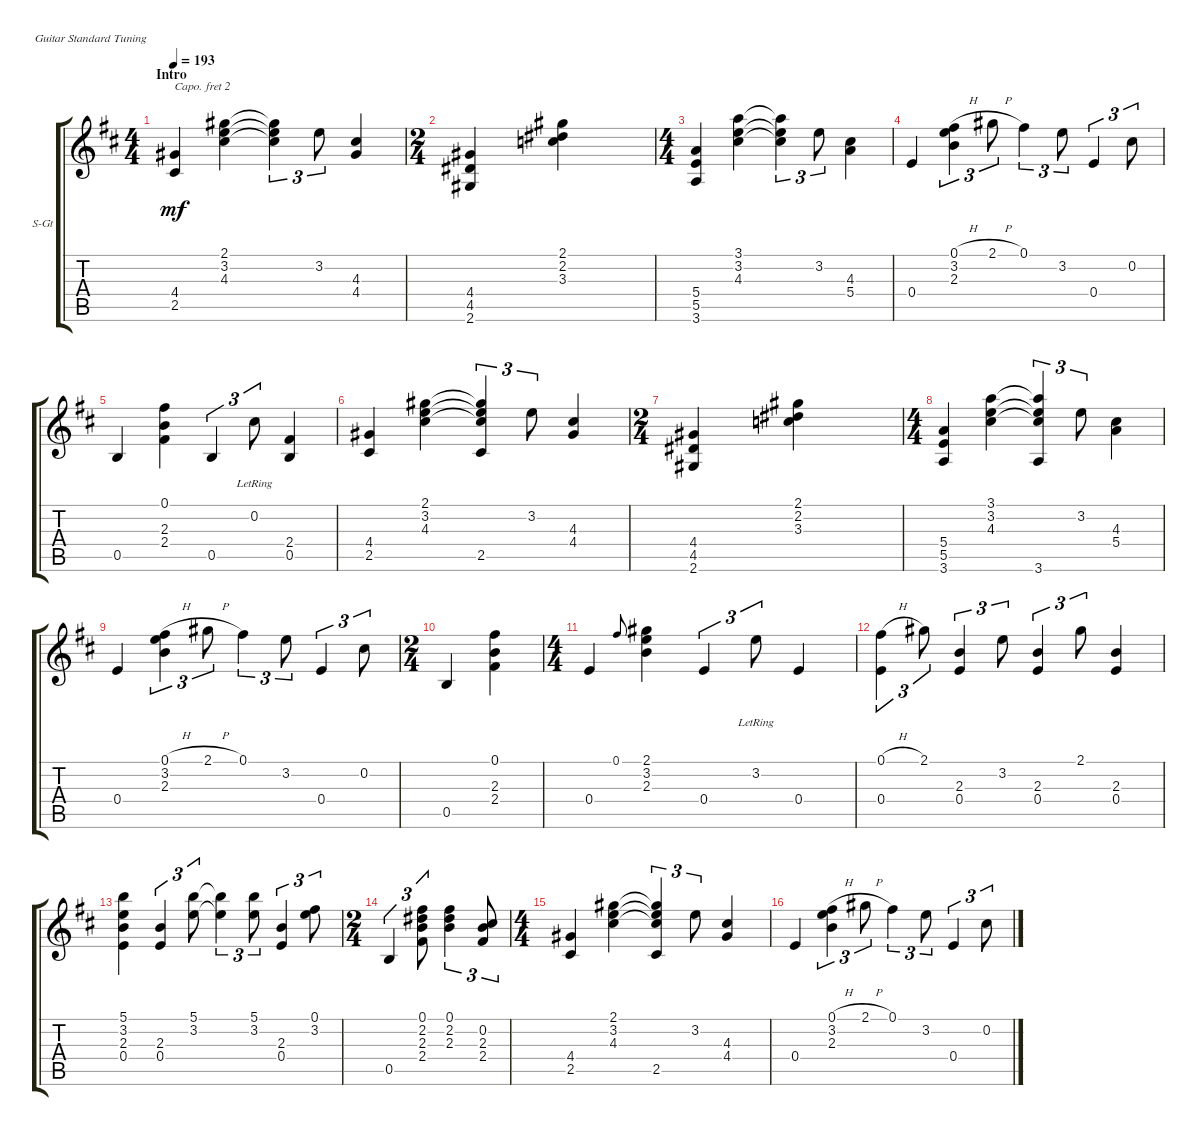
\defaultSystemsLayout 4
\bracketExtendMode groupsimilarinstruments
\firstSystemTrackNameOrientation horizontal
\otherSystemsTrackNameOrientation horizontal
\track ("Steel Guitar" "S-Gt") {instrument acousticguitarsteel}
\staff {score tabs}
\capo 2
\tuning (E4 B3 G3 D3 A2 E2)
\ts (4 4)
\section ("" "Intro")
\tempo 193
\clef g2
\ks d
(2.5 4.4).4{dy mf instrument acousticguitarsteel} (4.3 3.2 2.1).4 (2.1{t} 3.2{t} 4.3{t}).4{tu (3 2)} 3.2.8{tu (3 2)} (4.3 4.4).4 |
\ts (2 4)
(2.6 4.5 4.4).4 (3.3 2.2 2.1).4 |
\ts (4 4)
(3.6 5.5 5.4).4 (4.3 3.2 3.1).4 (3.1{t} 3.2{t} 4.3{t}).4{tu (3 2)} 3.2.8{tu (3 2)} (4.3 5.4).4 |
0.4.4 (0.1{h} 3.2 2.3).4{tu (3 2)} 2.1{h}.8{tu (3 2)} 0.1.4{tu (3 2)} 3.2.8{tu (3 2)} 0.4.4{tu (3 2)} 0.2.8{tu (3 2)} |
0.5.4 (0.1 2.3 2.4).4 0.5.4{tu (3 2)} 0.2{lr}.8{tu (3 2)} (0.5 2.4).4 |
(2.5 4.4).4 (4.3 3.2 2.1).4 (2.1{t} 3.2{t} 4.3{t} 2.5).4{tu (3 2)} 3.2.8{tu (3 2)} (4.3 4.4).4 |
\ts (2 4)
(2.6 4.5 4.4).4 (3.3 2.2 2.1).4 |
\ts (4 4)
(3.6 5.5 5.4).4 (4.3 3.2 3.1).4 (3.1{t} 3.2{t} 4.3{t} 3.6).4{tu (3 2)} 3.2.8{tu (3 2)} (4.3 5.4).4 |
0.4.4 (0.1{h} 3.2 2.3).4{tu (3 2)} 2.1{h}.8{tu (3 2)} 0.1.4{tu (3 2)} 3.2.8{tu (3 2)} 0.4.4{tu (3 2)} 0.2.8{tu (3 2)} |
\ts (2 4)
0.5.4 (0.1 2.3 2.4).4 |
\ts (4 4)
0.4.4 0.1.8{gr onbeat} (2.3 3.2 2.1).4 0.4.4{tu (3 2)} 3.2{lr}.8{tu (3 2)} 0.4.4 |
(0.4 0.1{h}).4{tu (3 2)} 2.1.8{tu (3 2)} (0.4 2.3).4{tu (3 2)} 3.2.8{tu (3 2)} (0.4 2.3).4{tu (3 2)} 2.1.8{tu (3 2)} (0.4 2.3).4 |
(0.4 2.3 3.2 5.1).4 (0.4 2.3).4{tu (3 2)} (3.2 5.1).8{tu (3 2)} (5.1{t} 3.2{t}).4{tu (3 2)} (3.2 5.1).8{tu (3 2)} (0.4 2.3).4{tu (3 2)} (3.2 0.1).8{tu (3 2)} |
\ts (2 4)
0.5.4{tu (3 2)} (2.4 2.3 2.2 0.1).8{tu (3 2)} (0.1 2.2 2.3).4{tu (3 2)} (2.4 2.3 0.2).8{tu (3 2)} |
\ts (4 4)
(2.5 4.4).4 (4.3 3.2 2.1).4 (2.1{t} 3.2{t} 4.3{t} 2.5).4{tu (3 2)} 3.2.8{tu (3 2)} (4.3 4.4).4 |
0.4.4 (0.1{h} 3.2 2.3).4{tu (3 2)} 2.1{h}.8{tu (3 2)} 0.1.4{tu (3 2)} 3.2.8{tu (3 2)} 0.4.4{tu (3 2)} 0.2.8{tu (3 2)}
